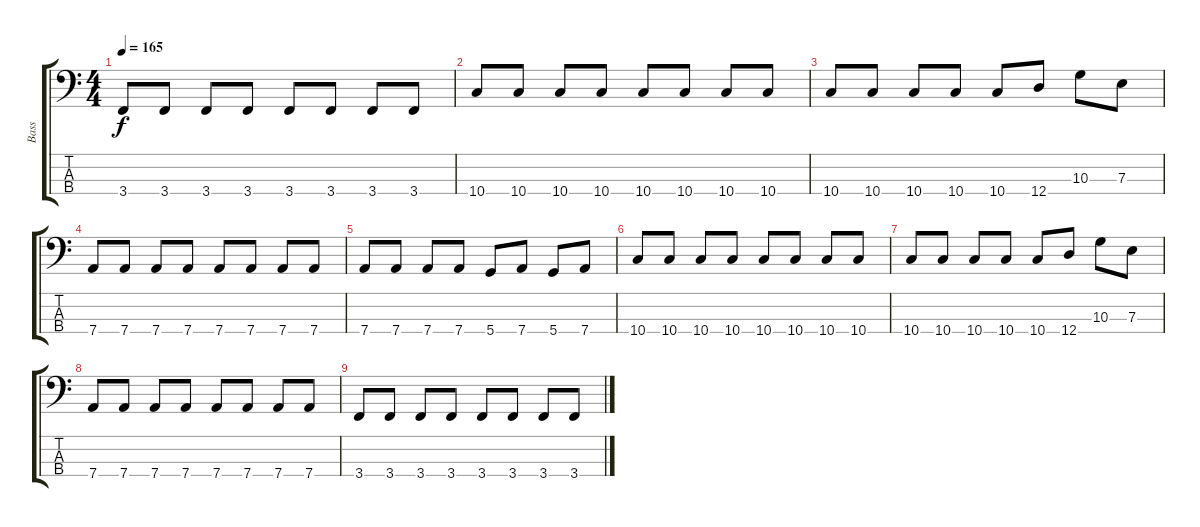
\track ("Bass" "Bass") {instrument electricbassfinger}
\staff {score tabs}
\tuning (G2 D2 A1 D1) {hide}
\ts (4 4)
\tempo 165
\clef f4
\ks c
3.4.8{dy f} 3.4.8 3.4.8 3.4.8 3.4.8 3.4.8 3.4.8 3.4.8 |
10.4.8 10.4.8 10.4.8 10.4.8 10.4.8 10.4.8 10.4.8 10.4.8 |
10.4.8 10.4.8 10.4.8 10.4.8 10.4.8 12.4.8 10.3.8 7.3.8 |
7.4.8 7.4.8 7.4.8 7.4.8 7.4.8 7.4.8 7.4.8 7.4.8 |
7.4.8 7.4.8 7.4.8 7.4.8 5.4.8 7.4.8 5.4.8 7.4.8 |
10.4.8 10.4.8 10.4.8 10.4.8 10.4.8 10.4.8 10.4.8 10.4.8 |
10.4.8 10.4.8 10.4.8 10.4.8 10.4.8 12.4.8 10.3.8 7.3.8 |
7.4.8 7.4.8 7.4.8 7.4.8 7.4.8 7.4.8 7.4.8 7.4.8 |
3.4.8 3.4.8 3.4.8 3.4.8 3.4.8 3.4.8 3.4.8 3.4.8
